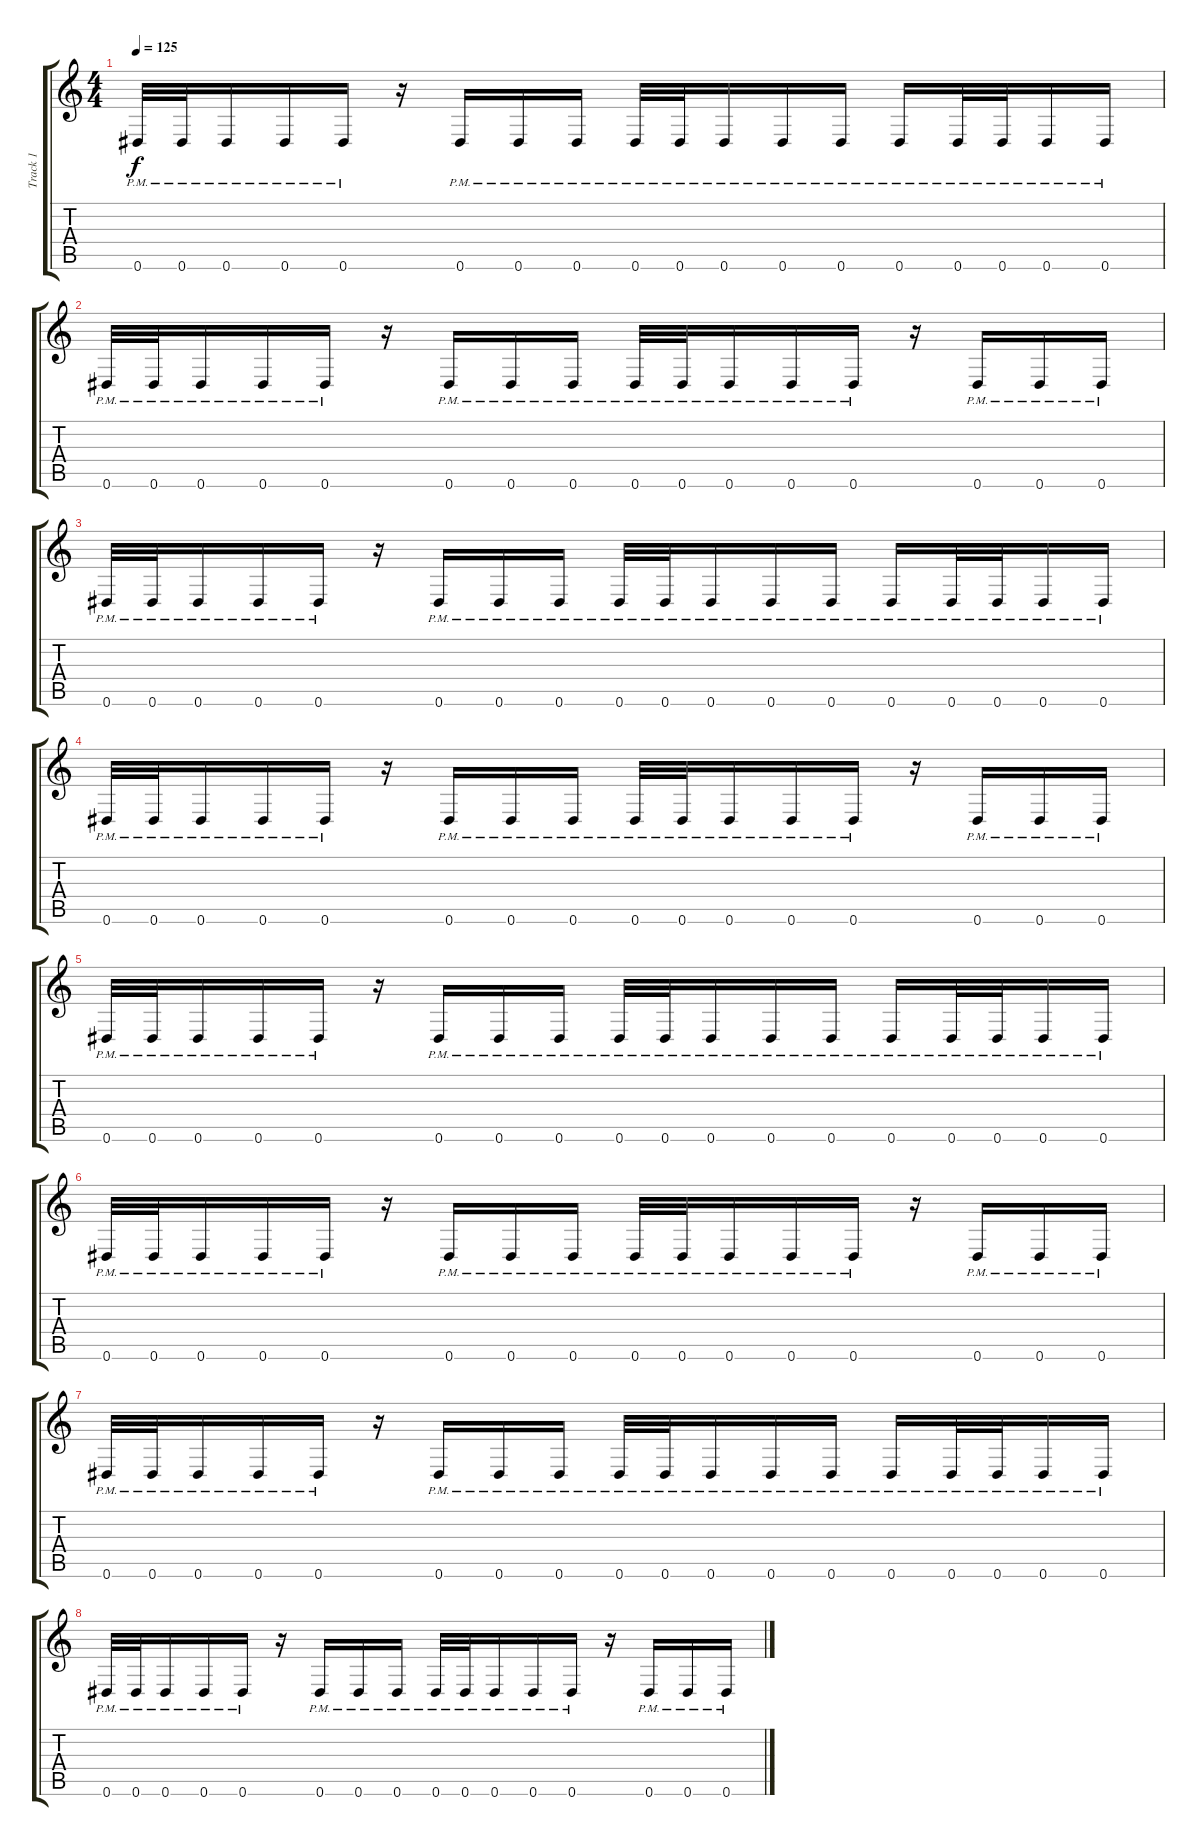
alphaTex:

\track ("Track 1" "Track 1") {instrument distortionguitar}
\staff {score tabs}
\tuning (F4 C4 Ab3 Eb3 Bb2 Eb2) {hide}
\ts (4 4)
\tempo 125
\clef g2
\ks c
0.6{pm}.32{dy f} 0.6{pm}.32 0.6{pm}.16 0.6{pm}.16 0.6{pm}.16 r.16 0.6{pm}.16 0.6{pm}.16 0.6{pm}.16 0.6{pm}.32 0.6{pm}.32 0.6{pm}.16 0.6{pm}.16 0.6{pm}.16 0.6{pm}.16 0.6{pm}.32 0.6{pm}.32 0.6{pm}.16 0.6{pm}.16 |
0.6{pm}.32 0.6{pm}.32 0.6{pm}.16 0.6{pm}.16 0.6{pm}.16 r.16 0.6{pm}.16 0.6{pm}.16 0.6{pm}.16 0.6{pm}.32 0.6{pm}.32 0.6{pm}.16 0.6{pm}.16 0.6{pm}.16 r.16 0.6{pm}.16 0.6{pm}.16 0.6{pm}.16 |
0.6{pm}.32 0.6{pm}.32 0.6{pm}.16 0.6{pm}.16 0.6{pm}.16 r.16 0.6{pm}.16 0.6{pm}.16 0.6{pm}.16 0.6{pm}.32 0.6{pm}.32 0.6{pm}.16 0.6{pm}.16 0.6{pm}.16 0.6{pm}.16 0.6{pm}.32 0.6{pm}.32 0.6{pm}.16 0.6{pm}.16 |
0.6{pm}.32 0.6{pm}.32 0.6{pm}.16 0.6{pm}.16 0.6{pm}.16 r.16 0.6{pm}.16 0.6{pm}.16 0.6{pm}.16 0.6{pm}.32 0.6{pm}.32 0.6{pm}.16 0.6{pm}.16 0.6{pm}.16 r.16 0.6{pm}.16 0.6{pm}.16 0.6{pm}.16 |
0.6{pm}.32 0.6{pm}.32 0.6{pm}.16 0.6{pm}.16 0.6{pm}.16 r.16 0.6{pm}.16 0.6{pm}.16 0.6{pm}.16 0.6{pm}.32 0.6{pm}.32 0.6{pm}.16 0.6{pm}.16 0.6{pm}.16 0.6{pm}.16 0.6{pm}.32 0.6{pm}.32 0.6{pm}.16 0.6{pm}.16 |
0.6{pm}.32 0.6{pm}.32 0.6{pm}.16 0.6{pm}.16 0.6{pm}.16 r.16 0.6{pm}.16 0.6{pm}.16 0.6{pm}.16 0.6{pm}.32 0.6{pm}.32 0.6{pm}.16 0.6{pm}.16 0.6{pm}.16 r.16 0.6{pm}.16 0.6{pm}.16 0.6{pm}.16 |
0.6{pm}.32 0.6{pm}.32 0.6{pm}.16 0.6{pm}.16 0.6{pm}.16 r.16 0.6{pm}.16 0.6{pm}.16 0.6{pm}.16 0.6{pm}.32 0.6{pm}.32 0.6{pm}.16 0.6{pm}.16 0.6{pm}.16 0.6{pm}.16 0.6{pm}.32 0.6{pm}.32 0.6{pm}.16 0.6{pm}.16 |
0.6{pm}.32 0.6{pm}.32 0.6{pm}.16 0.6{pm}.16 0.6{pm}.16 r.16 0.6{pm}.16 0.6{pm}.16 0.6{pm}.16 0.6{pm}.32 0.6{pm}.32 0.6{pm}.16 0.6{pm}.16 0.6{pm}.16 r.16 0.6{pm}.16 0.6{pm}.16 0.6{pm}.16
